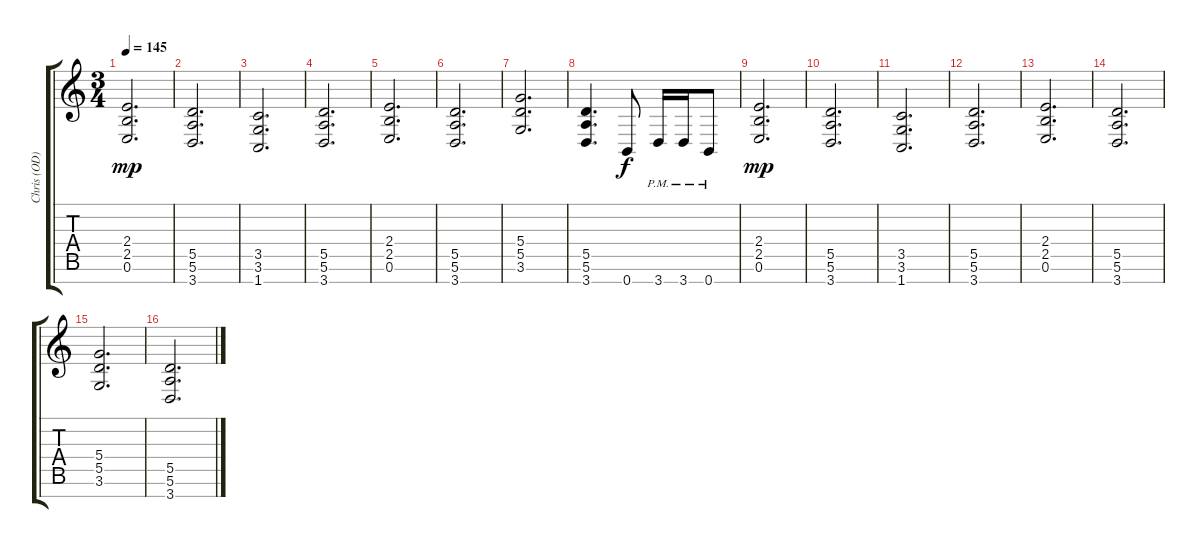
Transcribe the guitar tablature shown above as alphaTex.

\track ("Chris (OD)" "Chris (OD)") {instrument overdrivenguitar}
\staff {score tabs}
\tuning (E4 B3 G3 D3 A2 E2 B1) {hide}
\ts (3 4)
\tempo 145
\clef g2
\ks c
(2.4 2.5 0.6).2{d dy mp} |
(5.5 5.6 3.7).2{d} |
(3.5 3.6 1.7).2{d} |
(5.5 5.6 3.7).2{d} |
(2.4 2.5 0.6).2{d} |
(5.5 5.6 3.7).2{d} |
(5.4 5.5 3.6).2{d} |
(5.5 5.6 3.7).4{d} 0.7.8{dy f} 3.7{pm}.16 3.7{pm}.16 0.7{pm}.8 |
(2.4 2.5 0.6).2{d dy mp} |
(5.5 5.6 3.7).2{d} |
(3.5 3.6 1.7).2{d} |
(5.5 5.6 3.7).2{d} |
(2.4 2.5 0.6).2{d} |
(5.5 5.6 3.7).2{d} |
(5.4 5.5 3.6).2{d} |
(5.5 5.6 3.7).2{d}
